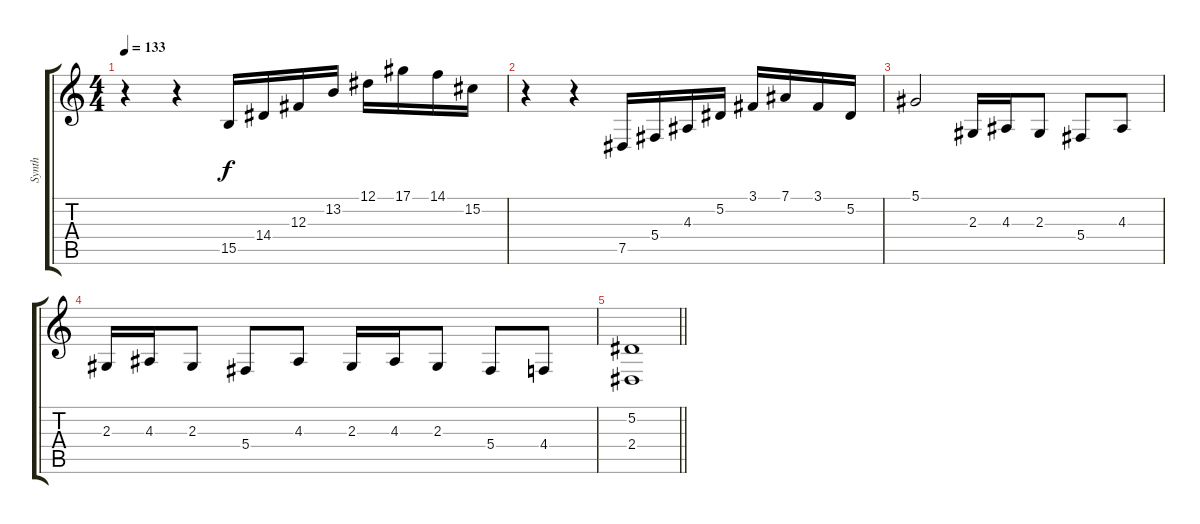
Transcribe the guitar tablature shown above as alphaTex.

\track ("Synth" "Synth") {instrument stringensemble1}
\staff {score tabs}
\tuning (Eb4 Bb3 Gb3 Db3 Ab2 Eb2) {hide}
\ts (4 4)
\tempo 133
\clef g2
\ks c
r.4{dy f} r.4 15.5.16 14.4.16 12.3.16 13.2.16 12.1.16 17.1.16 14.1.16 15.2.16 |
r.4 r.4 7.5.16 5.4.16 4.3.16 5.2.16 3.1.16 7.1.16 3.1.16 5.2.16 |
5.1.2 2.3.16 4.3.16 2.3.8 5.4.8 4.3.8 |
2.3.16 4.3.16 2.3.8 5.4.8 4.3.8 2.3.16 4.3.16 2.3.8 5.4.8 4.4.8 |
\barLineRight lightlight
(5.2 2.4).1
